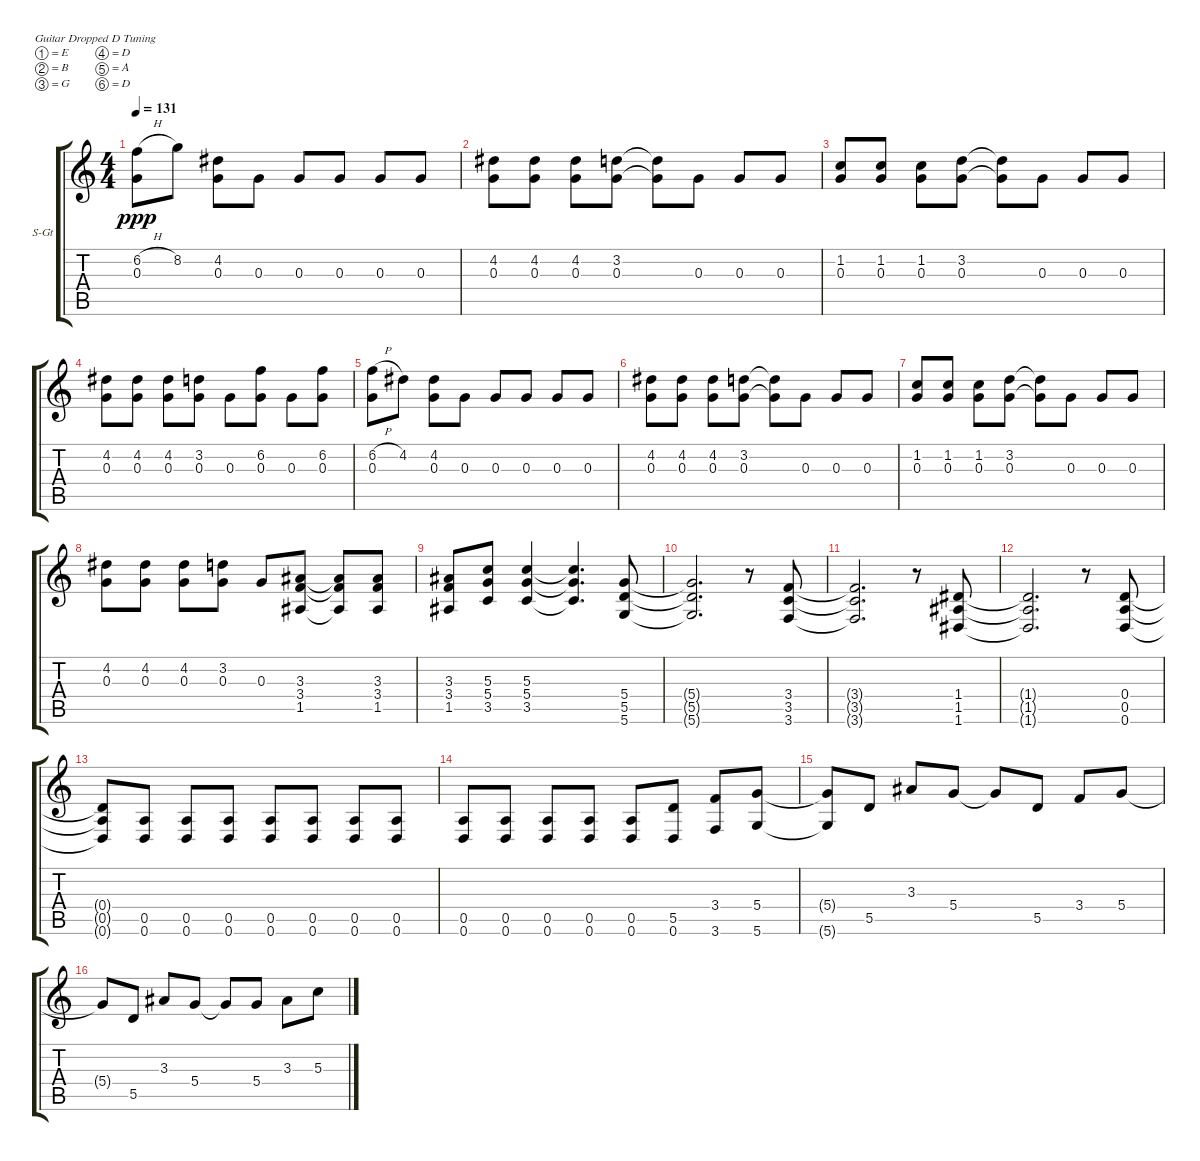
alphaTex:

\bracketExtendMode groupsimilarinstruments
\firstSystemTrackNameOrientation horizontal
\otherSystemsTrackNameOrientation horizontal
\track ("sitar" "S-Gt") {instrument acousticgrandpiano}
\staff {score tabs}
\tuning (E4 B3 G3 D3 A2 D2)
\displaytranspose 12
\ts (4 4)
\tempo 131
\clef g2
\ks c
(6.2{h} 0.3).8{dy ppp} 8.2.8 (4.2 0.3).8 0.3.8 0.3.8 0.3.8 0.3.8 0.3.8 |
(4.2 0.3).8 (4.2 0.3).8 (4.2 0.3).8 (3.2 0.3).8 (3.2{t} 0.3{t}).8 0.3.8 0.3.8 0.3.8 |
(1.2 0.3).8 (1.2 0.3).8 (1.2 0.3).8 (3.2 0.3).8 (3.2{t} 0.3{t}).8 0.3.8 0.3.8 0.3.8 |
(4.2 0.3).8 (4.2 0.3).8 (4.2 0.3).8 (3.2 0.3).8 0.3.8 (6.2 0.3).8 0.3.8 (6.2 0.3).8 |
(6.2{h} 0.3).8 4.2.8 (4.2 0.3).8 0.3.8 0.3.8 0.3.8 0.3.8 0.3.8 |
(4.2 0.3).8 (4.2 0.3).8 (4.2 0.3).8 (3.2 0.3).8 (3.2{t} 0.3{t}).8 0.3.8 0.3.8 0.3.8 |
(1.2 0.3).8 (1.2 0.3).8 (1.2 0.3).8 (3.2 0.3).8 (3.2{t} 0.3{t}).8 0.3.8 0.3.8 0.3.8 |
(4.2 0.3).8 (4.2 0.3).8 (4.2 0.3).8 (3.2 0.3).8 0.3.8 (3.3 3.4 1.5).8 (3.3{t} 3.4{t} 1.5{t}).8 (3.3 3.4 1.5).8 |
(3.3 3.4 1.5).8 (5.3 5.4 3.5).8 (5.3 5.4 3.5).4 (5.3{t} 5.4{t} 3.5{t}).4{d} (5.4 5.5 5.6).8 |
(5.4{t} 5.5{t} 5.6{t}).2{d} r.8 (3.4 3.5 3.6).8 |
(3.4{t} 3.5{t} 3.6{t}).2{d} r.8 (1.4 1.5 1.6).8 |
(1.4{t} 1.5{t} 1.6{t}).2{d} r.8 (0.4 0.5 0.6).8 |
(0.4{t} 0.5{t} 0.6{t}).8 (0.5 0.6).8 (0.5 0.6).8 (0.5 0.6).8 (0.5 0.6).8 (0.5 0.6).8 (0.5 0.6).8 (0.5 0.6).8 |
(0.5 0.6).8 (0.5 0.6).8 (0.5 0.6).8 (0.5 0.6).8 (0.5 0.6).8 (5.5 0.6).8 (3.4 3.6).8 (5.4 5.6).8 |
(5.4{t} 5.6{t}).8 5.5.8 3.3.8 5.4.8 5.4{t}.8 5.5.8 3.4.8 5.4.8 |
5.4{t}.8 5.5.8 3.3.8 5.4.8 5.4{t}.8 5.4.8 3.3.8 5.3.8
